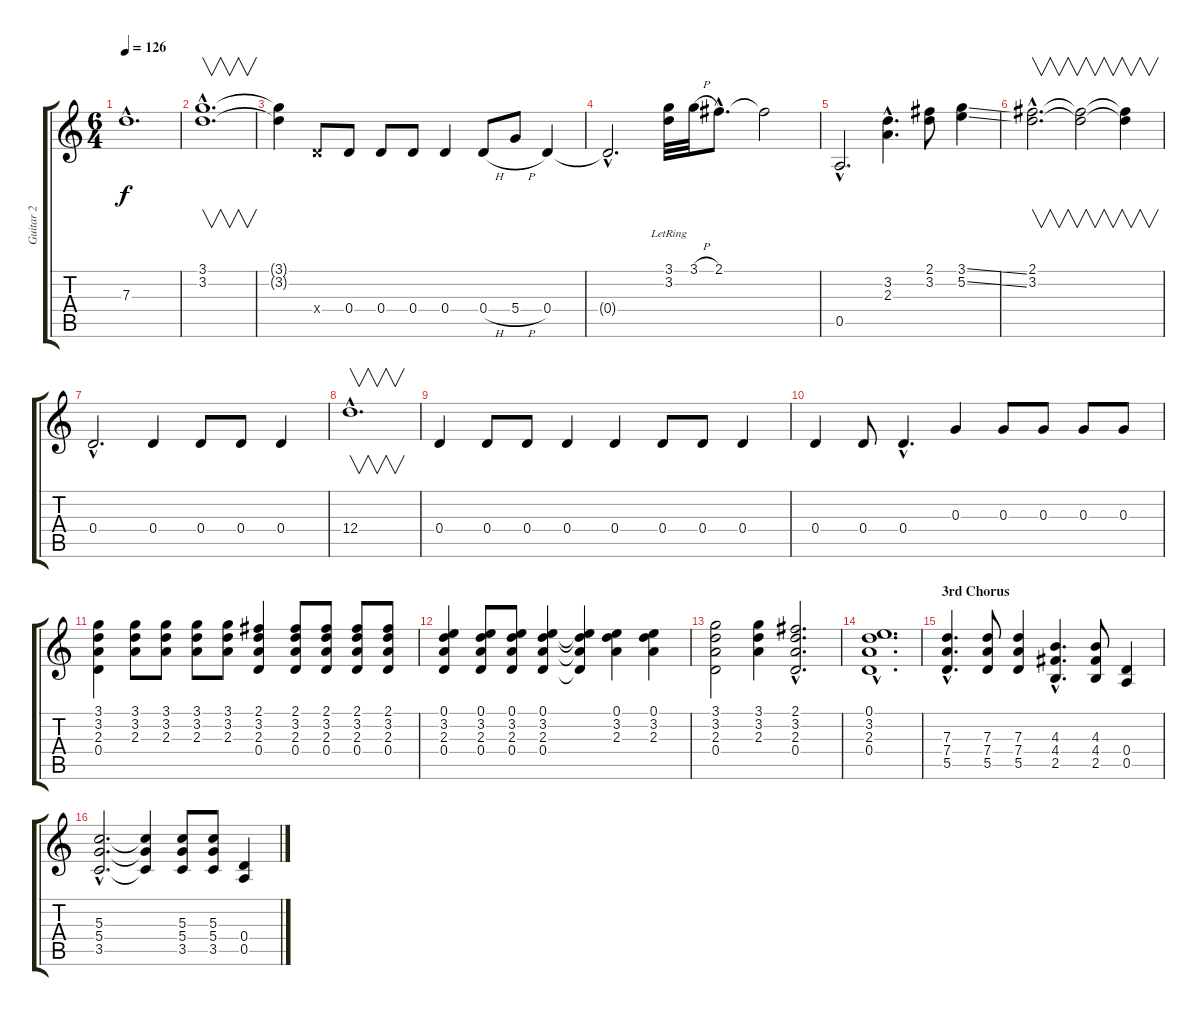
\track ("Guitar 2" "Guitar 2") {instrument electricguitarclean}
\staff {score tabs}
\tuning (E4 B3 G3 D3 A2 E2) {hide}
\ts (6 4)
\tempo 126
\clef g2
\ks c
7.3{hac t}.1{d dy f} |
(3.1{hac} 3.2{hac}).1{v d} |
(3.1{t} 3.2{t}).4 0.4{x}.8 0.4.8 0.4.8 0.4.8 0.4.4 0.4{h}.8 5.4{h}.8 0.4.4 |
0.4{hac t}.2{d} (3.1{lr} 3.2).32 3.1{h}.32 2.1{hac}.8{d} 2.1{t}.2 |
0.5{hac}.2{d} (3.2{hac} 2.3{hac}).4{d} (2.1 3.2).8 (3.1{ss} 5.2{ss}).4 |
(2.1{hac} 3.2{hac}).2{v d} (2.1{t} 3.2{t}).2{v} (2.1{t} 3.2{t}).4{v} |
0.4{hac}.2{d} 0.4.4 0.4.8 0.4.8 0.4.4 |
12.4{hac}.1{v d} |
0.4.4 0.4.8 0.4.8 0.4.4 0.4.4 0.4.8 0.4.8 0.4.4 |
0.4.4 0.4.8 0.4{hac}.4{d} 0.3.4 0.3.8 0.3.8 0.3.8 0.3.8 |
(3.1 3.2 2.3 0.4).4 (3.1 3.2 2.3).8 (3.1 3.2 2.3).8 (3.1 3.2 2.3).8 (3.1 3.2 2.3).8 (2.1 3.2 2.3 0.4).4 (2.1 3.2 2.3 0.4).8 (2.1 3.2 2.3 0.4).8 (2.1 3.2 2.3 0.4).8 (2.1 3.2 2.3 0.4).8 |
(0.1 3.2 2.3 0.4).4 (0.1 3.2 2.3 0.4).8 (0.1 3.2 2.3 0.4).8 (0.1 3.2 2.3 0.4).4 (0.1{t} 3.2{t} 2.3{t} 0.4{t}).4 (0.1 3.2 2.3).4 (0.1 3.2 2.3).4 |
(3.1 3.2 2.3 0.4).2 (3.1 3.2 2.3).4 (2.1{hac} 3.2{hac} 2.3{hac} 0.4{hac}).2{d} |
(0.1{hac} 3.2{hac} 2.3{hac} 0.4{hac}).1{d} |
\section ("" "3rd Chorus")
(7.3{hac} 7.4{hac} 5.5{hac}).4{d} (7.3 7.4 5.5).8 (7.3 7.4 5.5).4 (4.3{hac} 4.4{hac} 2.5{hac}).4{d} (4.3 4.4 2.5).8 (0.4 0.5).4 |
(5.3{hac} 5.4{hac} 3.5{hac}).2{d} (5.3{t} 5.4{t} 3.5{t}).4 (5.3 5.4 3.5).8 (5.3 5.4 3.5).8 (0.4 0.5).4
